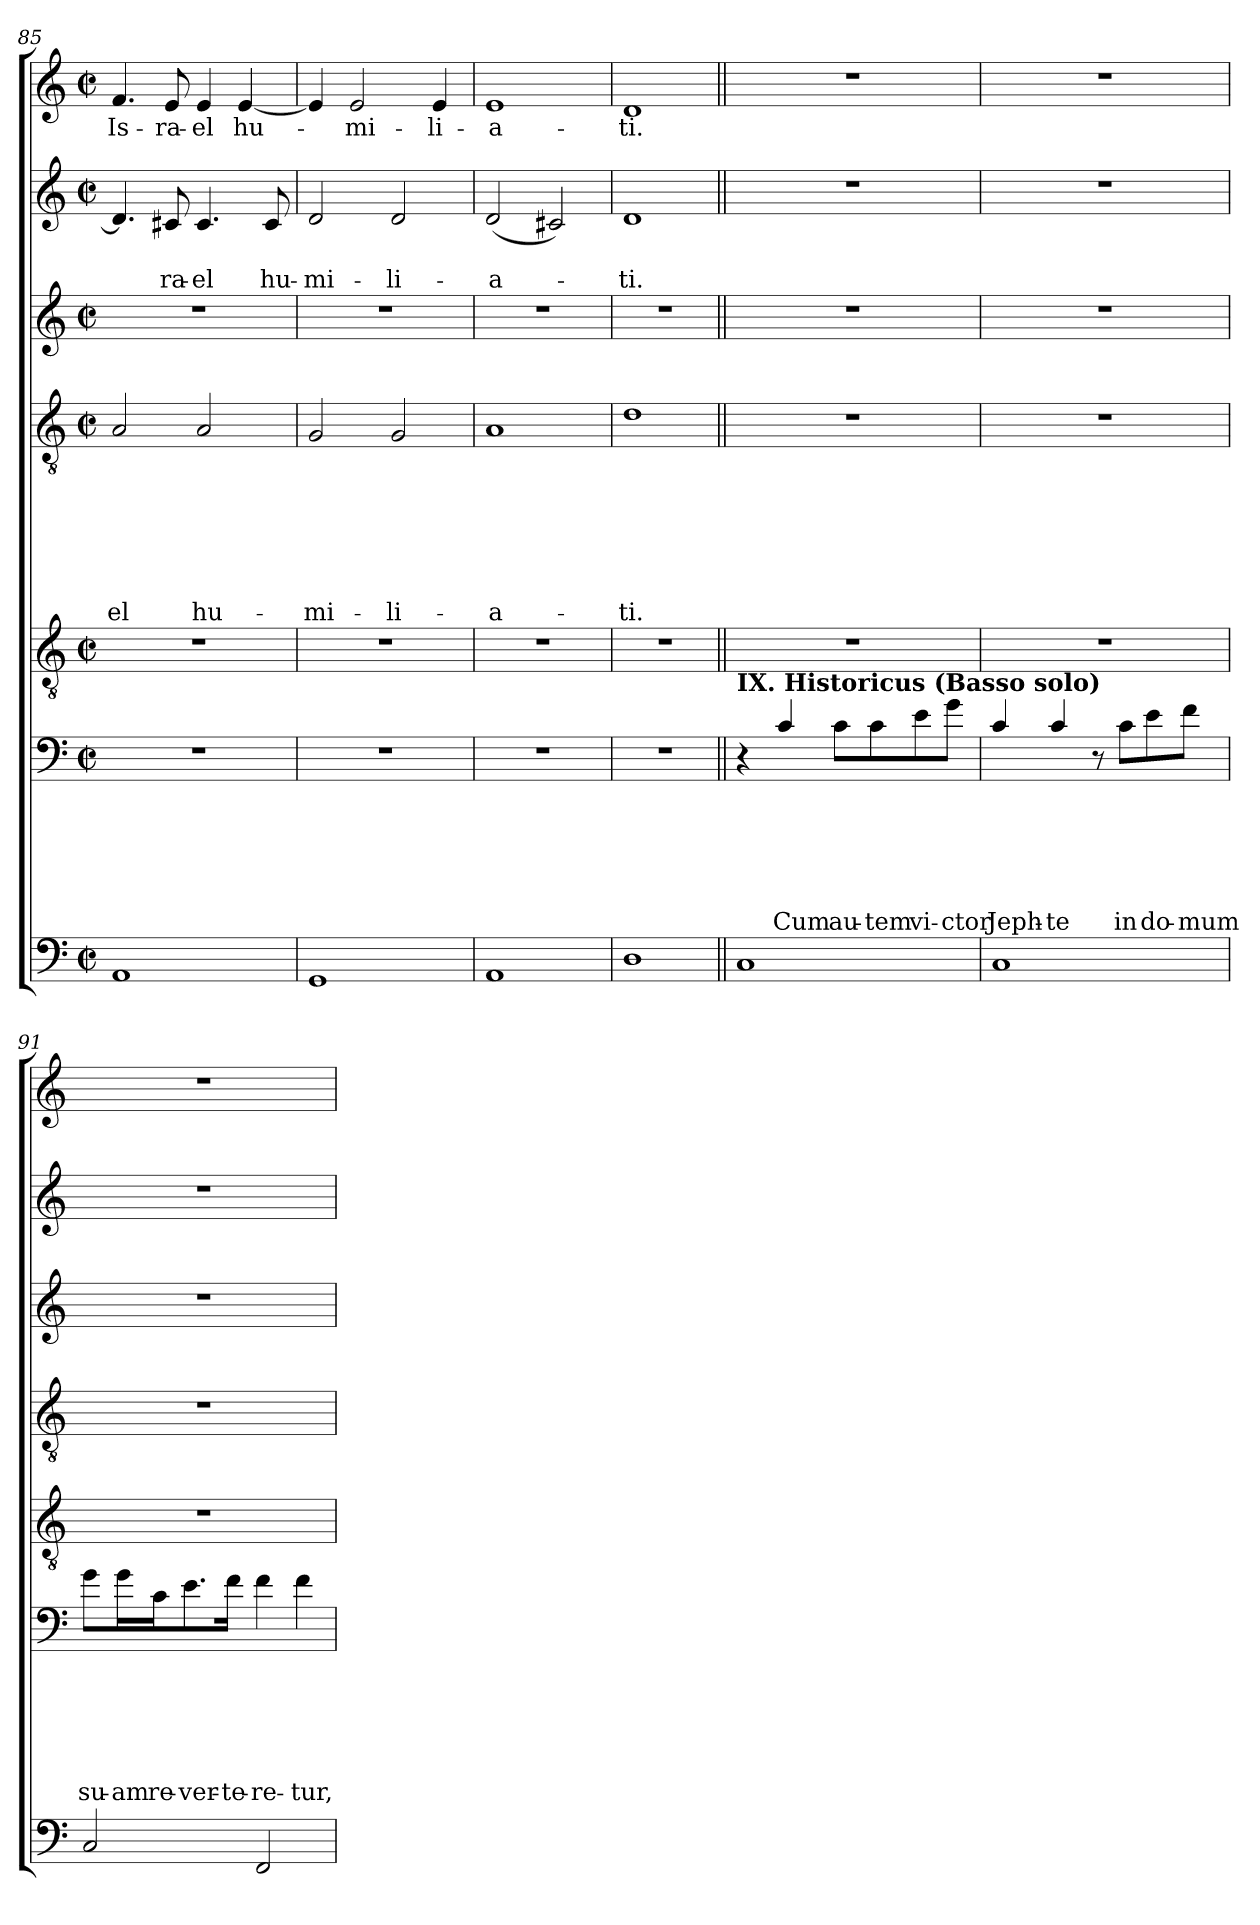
**kern	**kern	**text	**text	**text	**text	**text	**text	**kern	**kern	**text	**text	**text	**text	**text	**text	**text	**kern	**kern	**text	**text	**kern	**text
*part7	*part6	*part6	*part6	*part6	*part6	*part6	*part6	*part5	*part4	*part4	*part4	*part4	*part4	*part4	*part4	*part4	*part3	*part2	*part2	*part2	*part1	*part1
*staff7	*staff6	*staff6	*staff6	*staff6	*staff6	*staff6	*staff6	*staff5	*staff4	*staff4	*staff4	*staff4	*staff4	*staff4	*staff4	*staff4	*staff3	*staff2	*staff2	*staff2	*staff1	*staff1
*clefF4	*clefF4	*	*	*	*	*	*	*clefGv2	*clefGv2	*	*	*	*	*	*	*	*clefG2	*clefG2	*	*	*clefG2	*
*	*ITrd8c14	*	*	*	*	*	*	*	*	*	*	*	*	*	*	*	*	*	*	*	*	*
*k[]	*k[]	*	*	*	*	*	*	*k[]	*k[]	*	*	*	*	*	*	*	*k[]	*k[]	*	*	*k[]	*
*C:	*C:	*	*	*	*	*	*	*C:	*C:	*	*	*	*	*	*	*	*C:	*C:	*	*	*C:	*
*M2/2	*M2/2	*	*	*	*	*	*	*M2/2	*M2/2	*	*	*	*	*	*	*	*M2/2	*M2/2	*	*	*M2/2	*
*met(c|)	*met(c|)	*	*	*	*	*	*	*met(c|)	*met(c|)	*	*	*	*	*	*	*	*met(c|)	*met(c|)	*	*	*met(c|)	*
=85	=85	=85	=85	=85	=85	=85	=85	=85	=85	=85	=85	=85	=85	=85	=85	=85	=85	=85	=85	=85	=85	=85
!	!	!	!	!	!	!	!	!	!	!	!	!	!	!	!	!LO:LY:b	!	!	!	!	!	!LO:LY:b
1AA	1r	.	.	.	.	.	.	1r	2A/	.	.	.	.	.	.	-el	1r	4.d/]	.	.	4.f/	Is-
!	!	!	!	!	!	!	!	!	!	!	!	!	!	!	!	!	!	!	!	!LO:LY:b	!	!LO:LY:b
.	.	.	.	.	.	.	.	.	.	.	.	.	.	.	.	.	.	8c#X/	.	-ra-	8e/	-ra-
!	!	!	!	!	!	!	!	!	!	!	!	!	!	!	!	!LO:LY:b	!	!	!	!LO:LY:b	!	!LO:LY:b
.	.	.	.	.	.	.	.	.	2A/	.	.	.	.	.	.	hu-	.	4.c#/	.	-el	4e/	-el
!	!	!	!	!	!	!	!	!	!	!	!	!	!	!	!	!	!	!	!	!	!	!LO:LY:b
.	.	.	.	.	.	.	.	.	.	.	.	.	.	.	.	.	.	.	.	.	[4e/	hu-
!	!	!	!	!	!	!	!	!	!	!	!	!	!	!	!	!	!	!	!	!LO:LY:b	!	!
.	.	.	.	.	.	.	.	.	.	.	.	.	.	.	.	.	.	8c#/	.	hu-	.	.
=86	=86	=86	=86	=86	=86	=86	=86	=86	=86	=86	=86	=86	=86	=86	=86	=86	=86	=86	=86	=86	=86	=86
!	!	!	!	!	!	!	!	!	!	!	!	!	!	!	!	!LO:LY:b	!	!	!	!LO:LY:b	!	!
1GG	1r	.	.	.	.	.	.	1r	2G/	.	.	.	.	.	.	-mi-	1r	2d/	.	-mi-	4e/]	.
!	!	!	!	!	!	!	!	!	!	!	!	!	!	!	!	!	!	!	!	!	!	!LO:LY:b
.	.	.	.	.	.	.	.	.	.	.	.	.	.	.	.	.	.	.	.	.	2e/	-mi-
!	!	!	!	!	!	!	!	!	!	!	!	!	!	!	!	!LO:LY:b	!	!	!	!LO:LY:b	!	!
.	.	.	.	.	.	.	.	.	2G/	.	.	.	.	.	.	-li-	.	2d/	.	-li-	.	.
!	!	!	!	!	!	!	!	!	!	!	!	!	!	!	!	!	!	!	!	!	!	!LO:LY:b
.	.	.	.	.	.	.	.	.	.	.	.	.	.	.	.	.	.	.	.	.	4e/	-li-
=87	=87	=87	=87	=87	=87	=87	=87	=87	=87	=87	=87	=87	=87	=87	=87	=87	=87	=87	=87	=87	=87	=87
!	!	!	!	!	!	!	!	!	!	!	!	!	!	!	!	!LO:LY:b	!	!	!	!LO:LY:b	!	!LO:LY:b
1AA	1r	.	.	.	.	.	.	1r	1A	.	.	.	.	.	.	-a-	1r	(<2d/	.	-a-	1e	-a-
.	.	.	.	.	.	.	.	.	.	.	.	.	.	.	.	.	.	2c#X/)	.	.	.	.
=88	=88	=88	=88	=88	=88	=88	=88	=88	=88	=88	=88	=88	=88	=88	=88	=88	=88	=88	=88	=88	=88	=88
!	!	!	!	!	!	!	!	!	!	!	!	!	!	!	!	!LO:LY:b	!	!	!	!LO:LY:b	!	!LO:LY:b
1D	1r	.	.	.	.	.	.	1r	1d	.	.	.	.	.	.	-ti.	1r	1d	.	-ti.	1d	-ti.
!!LO:PB:g=z
=89||	=89||	=89||	=89||	=89||	=89||	=89||	=89||	=89||	=89||	=89||	=89||	=89||	=89||	=89||	=89||	=89||	=89||	=89||	=89||	=89||	=89||	=89||
!	!LO:TX:a:B:t=IX. Historicus (Basso solo)	!	!	!	!	!	!	!	!	!	!	!	!	!	!	!	!	!	!	!	!	!
1C	4r	.	.	.	.	.	.	1r	1r	.	.	.	.	.	.	.	1r	1r	.	.	1r	.
!	!	!	!	!	!	!	!LO:LY:b	!	!	!	!	!	!	!	!	!	!	!	!	!	!	!
.	4C/	.	.	.	.	.	Cum	.	.	.	.	.	.	.	.	.	.	.	.	.	.	.
!	!	!	!	!	!	!	!LO:LY:b	!	!	!	!	!	!	!	!	!	!	!	!	!	!	!
.	8C\L	.	.	.	.	.	au-	.	.	.	.	.	.	.	.	.	.	.	.	.	.	.
!	!	!	!	!	!	!	!LO:LY:b	!	!	!	!	!	!	!	!	!	!	!	!	!	!	!
.	8C\	.	.	.	.	.	-tem	.	.	.	.	.	.	.	.	.	.	.	.	.	.	.
!	!	!	!	!	!	!	!LO:LY:b	!	!	!	!	!	!	!	!	!	!	!	!	!	!	!
.	8E\	.	.	.	.	.	vi-	.	.	.	.	.	.	.	.	.	.	.	.	.	.	.
!	!	!	!	!	!	!	!LO:LY:b	!	!	!	!	!	!	!	!	!	!	!	!	!	!	!
.	8G\J	.	.	.	.	.	-ctor	.	.	.	.	.	.	.	.	.	.	.	.	.	.	.
=90	=90	=90	=90	=90	=90	=90	=90	=90	=90	=90	=90	=90	=90	=90	=90	=90	=90	=90	=90	=90	=90	=90
!	!	!	!	!	!	!	!LO:LY:b	!	!	!	!	!	!	!	!	!	!	!	!	!	!	!
1C	4C/	.	.	.	.	.	Jeph-	1r	1r	.	.	.	.	.	.	.	1r	1r	.	.	1r	.
!	!	!	!	!	!	!	!LO:LY:b	!	!	!	!	!	!	!	!	!	!	!	!	!	!	!
.	4C/	.	.	.	.	.	-te	.	.	.	.	.	.	.	.	.	.	.	.	.	.	.
.	8r	.	.	.	.	.	.	.	.	.	.	.	.	.	.	.	.	.	.	.	.	.
!	!	!	!	!	!	!	!LO:LY:b	!	!	!	!	!	!	!	!	!	!	!	!	!	!	!
.	8C\L	.	.	.	.	.	in	.	.	.	.	.	.	.	.	.	.	.	.	.	.	.
!	!	!	!	!	!	!	!LO:LY:b	!	!	!	!	!	!	!	!	!	!	!	!	!	!	!
.	8E\	.	.	.	.	.	do-	.	.	.	.	.	.	.	.	.	.	.	.	.	.	.
!	!	!	!	!	!	!	!LO:LY:b	!	!	!	!	!	!	!	!	!	!	!	!	!	!	!
.	8F\J	.	.	.	.	.	-mum	.	.	.	.	.	.	.	.	.	.	.	.	.	.	.
=91	=91	=91	=91	=91	=91	=91	=91	=91	=91	=91	=91	=91	=91	=91	=91	=91	=91	=91	=91	=91	=91	=91
!	!	!	!	!	!	!	!LO:LY:b	!	!	!	!	!	!	!	!	!	!	!	!	!	!	!
2C/	8G\L	.	.	.	.	.	su-	1r	1r	.	.	.	.	.	.	.	1r	1r	.	.	1r	.
!	!	!	!	!	!	!	!LO:LY:b	!	!	!	!	!	!	!	!	!	!	!	!	!	!	!
.	16G\L	.	.	.	.	.	-am	.	.	.	.	.	.	.	.	.	.	.	.	.	.	.
!	!	!	!	!	!	!	!LO:LY:b	!	!	!	!	!	!	!	!	!	!	!	!	!	!	!
.	16C\J	.	.	.	.	.	re-	.	.	.	.	.	.	.	.	.	.	.	.	.	.	.
!	!	!	!	!	!	!	!LO:LY:b	!	!	!	!	!	!	!	!	!	!	!	!	!	!	!
.	8.E\	.	.	.	.	.	-ver-	.	.	.	.	.	.	.	.	.	.	.	.	.	.	.
!	!	!	!	!	!	!	!LO:LY:b	!	!	!	!	!	!	!	!	!	!	!	!	!	!	!
.	16F\Jk	.	.	.	.	.	-te-	.	.	.	.	.	.	.	.	.	.	.	.	.	.	.
!	!	!	!	!	!	!	!LO:LY:b	!	!	!	!	!	!	!	!	!	!	!	!	!	!	!
2FF/	4F\	.	.	.	.	.	-re-	.	.	.	.	.	.	.	.	.	.	.	.	.	.	.
!	!	!	!	!	!	!	!LO:LY:b	!	!	!	!	!	!	!	!	!	!	!	!	!	!	!
.	4F\	.	.	.	.	.	-tur,	.	.	.	.	.	.	.	.	.	.	.	.	.	.	.
=	=	=	=	=	=	=	=	=	=	=	=	=	=	=	=	=	=	=	=	=	=	=
*-	*-	*-	*-	*-	*-	*-	*-	*-	*-	*-	*-	*-	*-	*-	*-	*-	*-	*-	*-	*-	*-	*-
